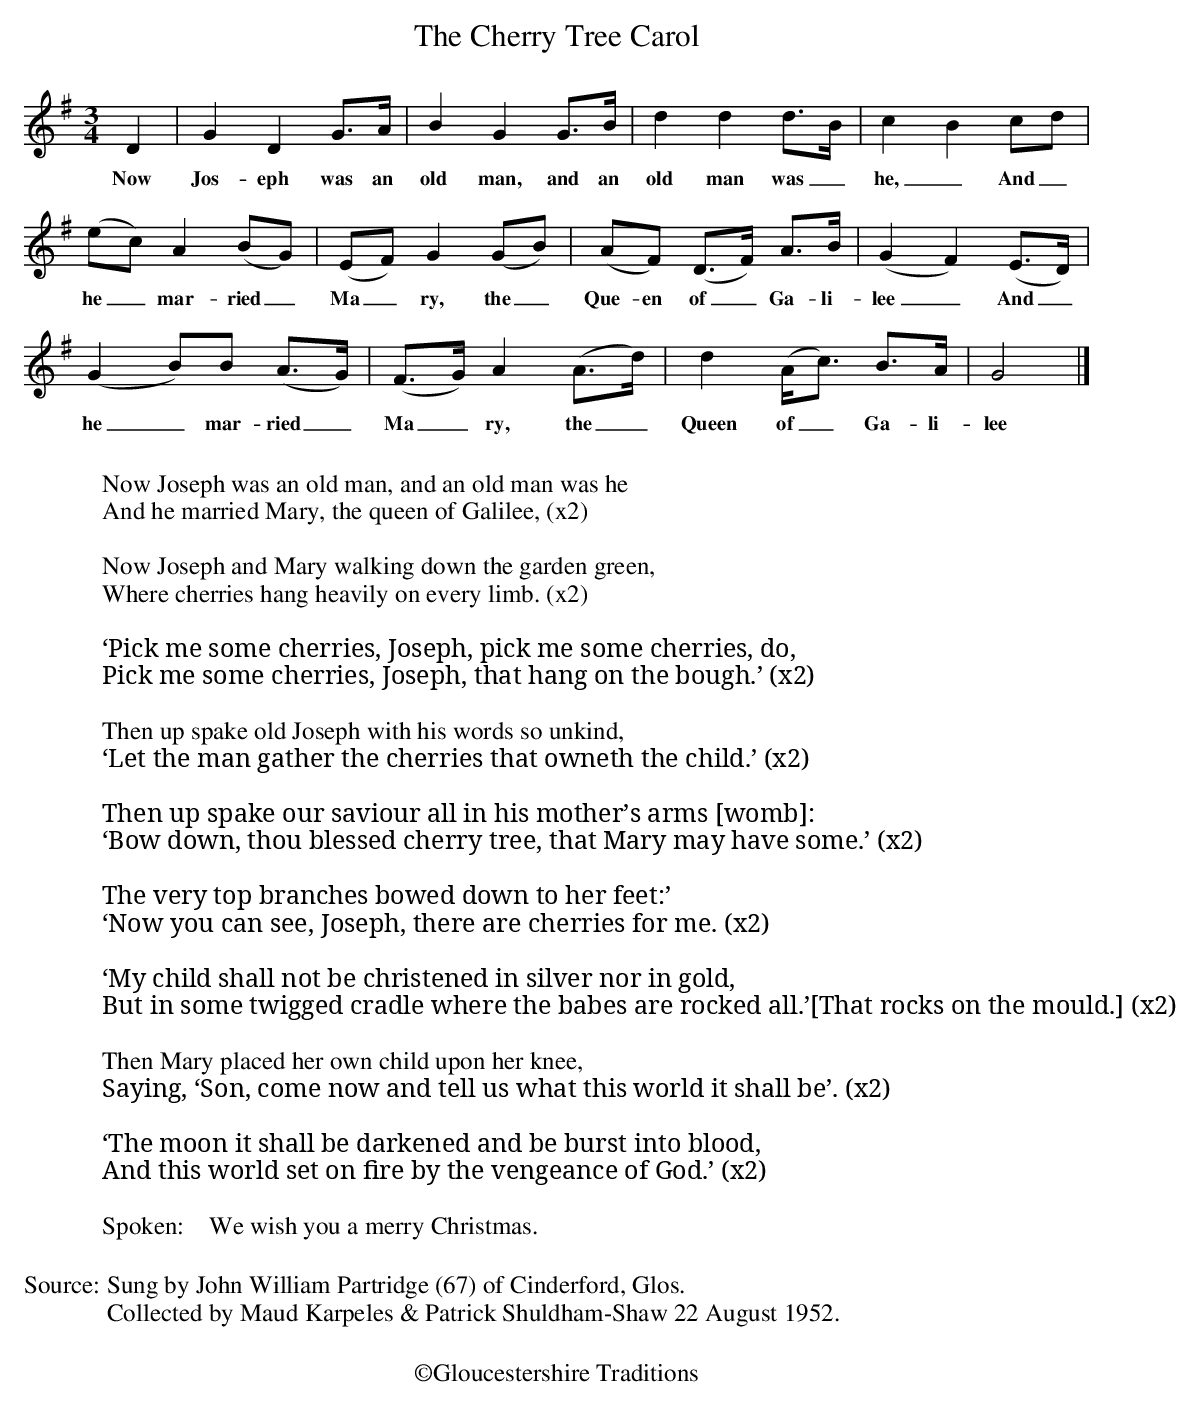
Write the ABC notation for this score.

X:1
T:The Cherry Tree Carol
M:3/4
L:1/8
K:G
D2 | G2 D2 G>A | B2 G2 G>B | d2 d2 d>B | c2 B2 cd |
w:Now Jos-eph was an old man, and an old man was_ he,_ And_
 (ec) A2 (BG) |(EF) G2 (GB) | (AF) (D>F) A>B | (G2 F2) (E>D) |
w: he_ mar-ried_ Ma_ry, the_ Que-en of_ Ga-li-lee_ And_
(G2 B)B (A>G) |(F>G) A2 (A>d) | d2 (A<c) B>A | G4 |]
w: he _mar-ried_ Ma_ry, the_ Queen of_ Ga-li-lee
W:
W:Now Joseph was an old man, and an old man was he
W:And he married Mary, the queen of Galilee, (x2)
W:
W:Now Joseph and Mary walking down the garden green,
W:Where cherries hang heavily on every limb. (x2)
W:
W:‘Pick me some cherries, Joseph, pick me some cherries, do,
W:Pick me some cherries, Joseph, that hang on the bough.’ (x2)
W:
W:Then up spake old Joseph with his words so unkind,
W:‘Let the man gather the cherries that owneth the child.’ (x2)
W:
W:Then up spake our saviour all in his mother’s arms [womb]:
W:‘Bow down, thou blessed cherry tree, that Mary may have some.’ (x2)
W:
W:The very top branches bowed down to her feet:’
W:‘Now you can see, Joseph, there are cherries for me. (x2)
W:
W:‘My child shall not be christened in silver nor in gold,
W:But in some twigged cradle where the babes are rocked all.’[That rocks on the mould.] (x2)
W:
W:Then Mary placed her own child upon her knee,
W:Saying, ‘Son, come now and tell us what this world it shall be’. (x2)
W:
W:‘The moon it shall be darkened and be burst into blood,
W:And this world set on fire by the vengeance of God.’ (x2)
W:
W:Spoken:    We wish you a merry Christmas.
W:
